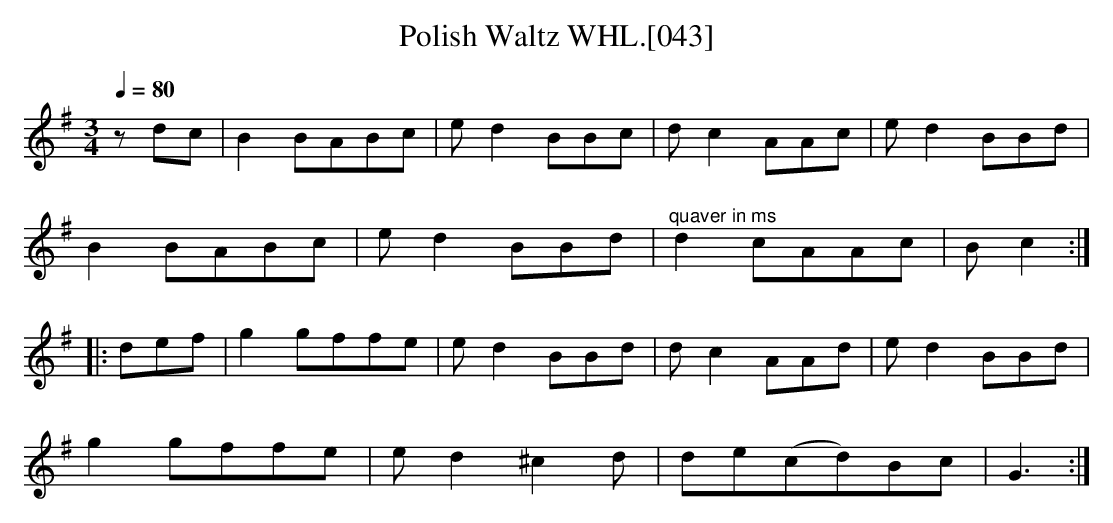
X:1
T:Polish Waltz WHL.[043]
M:3/4
L:1/8
Q:1/4=80
K:G
zdc|B2BABc|ed2BBc|dc2AAc|ed2BBd|
B2BABc|ed2BBd|"^quaver in ms"d2 cAAc|Bc2:|
|:def|g2gffe|ed2BBd|dc2AAd|ed2BBd|
g2gffe|ed2^c2d|de(cd)Bc|G3:|
